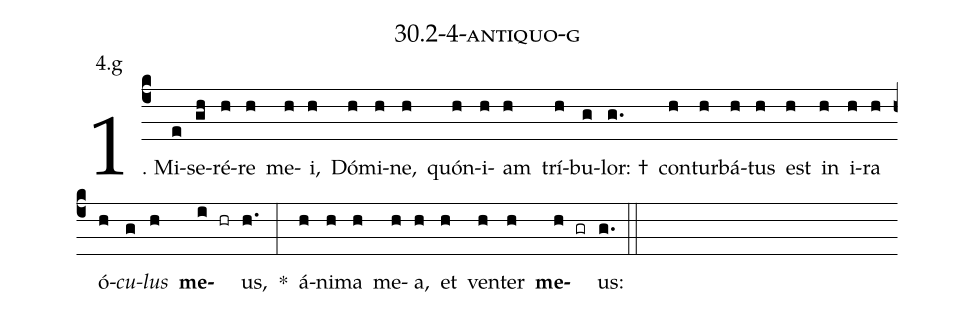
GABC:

name: 30.2-4-antiquo-g;
annotation: 4.g;
%%
(c4)1. Mi(e)se(gh)ré(h)re(h) me(h)i,(h) Dó(h)mi(h)ne,(h) quón(h)i(h)am(h) trí(h)bu(g)lor: †(g.) con(h)tur(h)bá(h)tus(h) est(h) in(h) i(h)ra(h) ó(h)<i>cu</i>(g)<i>lus</i>(h) <b>me</b>(i hr)us,(h.) *(:) á(h)ni(h)ma(h) me(h)a,(h) et(h) ven(h)ter(h) <b>me</b>(h gr)us:(g.) (::)
